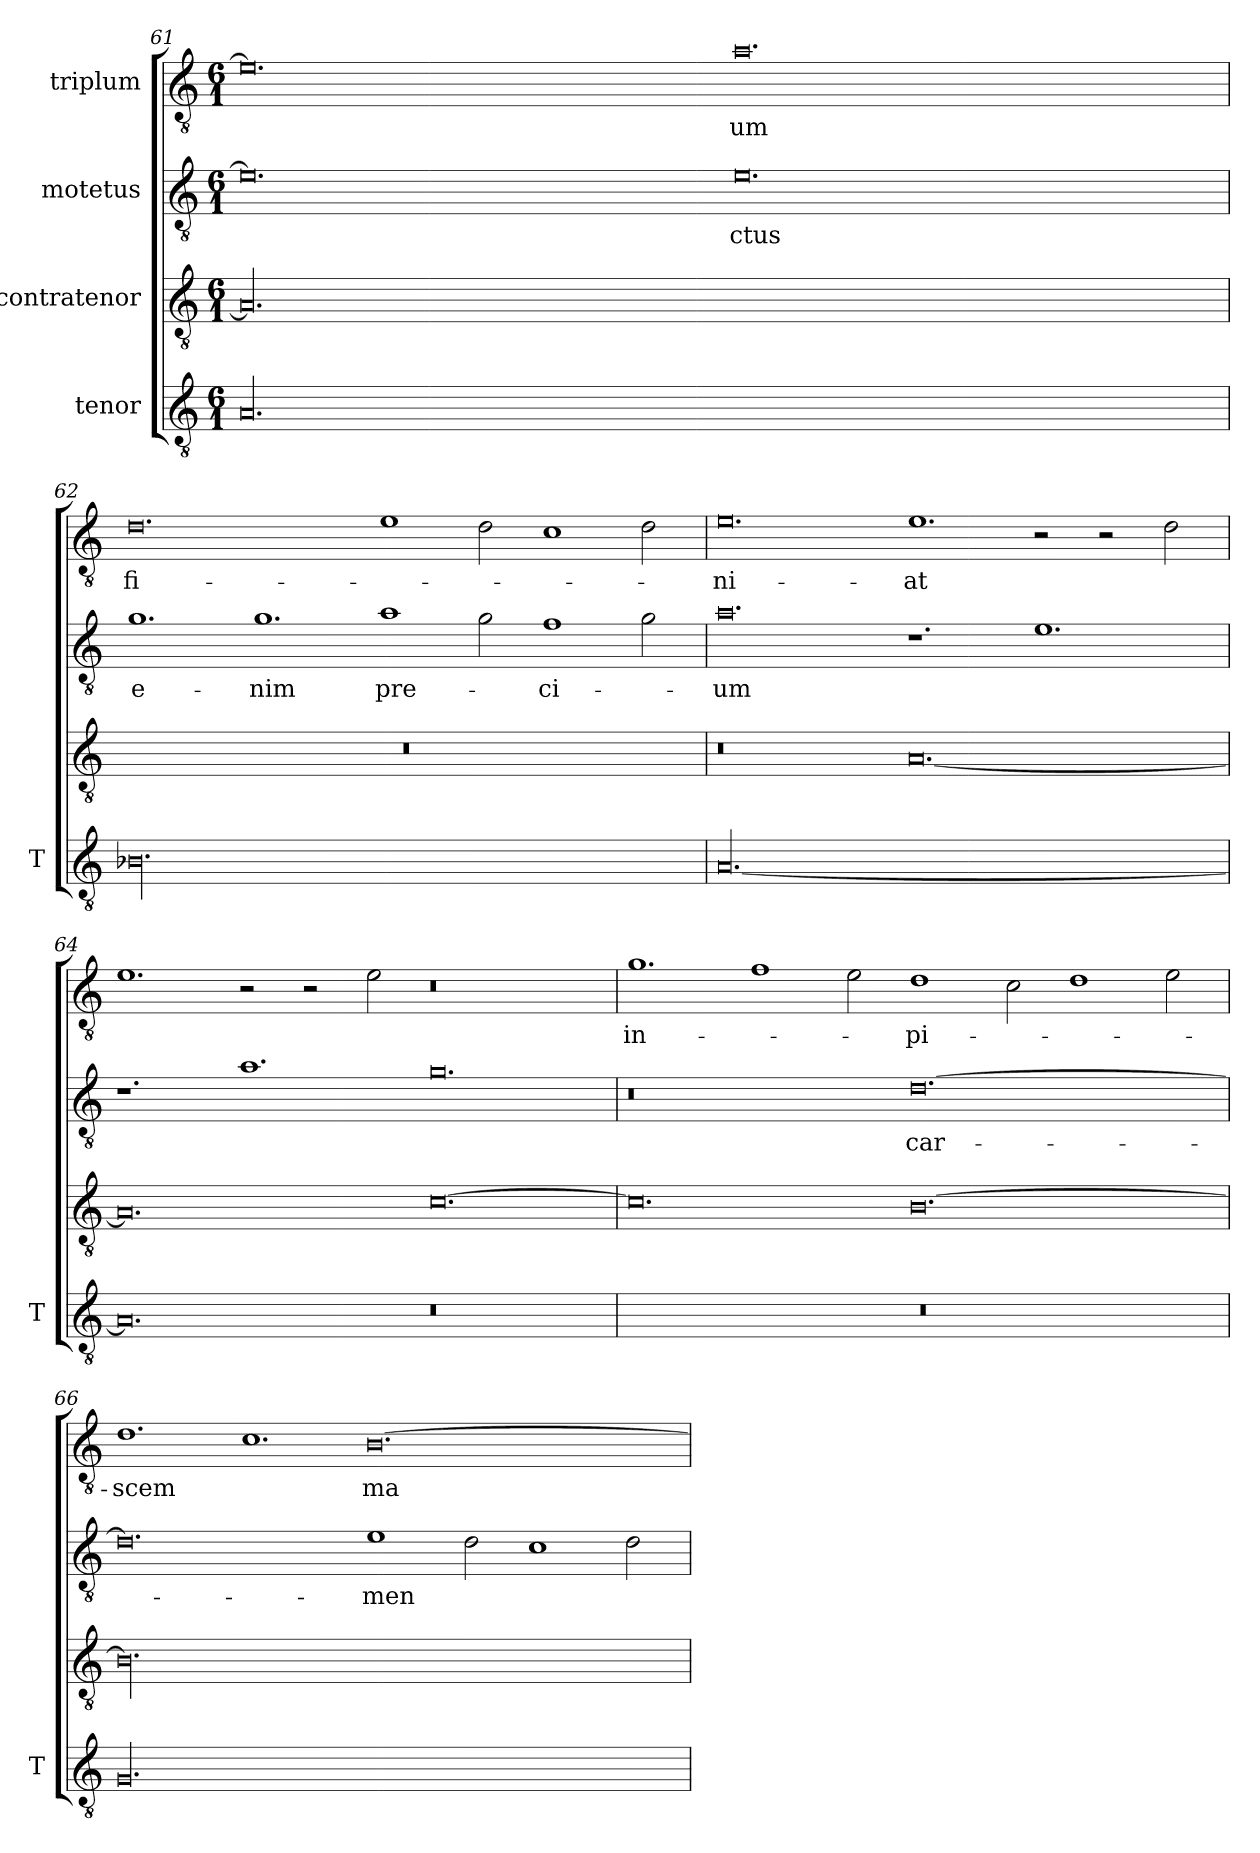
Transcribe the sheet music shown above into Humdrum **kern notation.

**kern	**kern	**kern	**text	**kern	**text
*part4	*part3	*part2	*part2	*part1	*part1
*staff4	*staff3	*staff2	*staff2	*staff1	*staff1
*I"tenor	*I"contratenor	*I"motetus	*	*I"triplum	*
*I'T	*	*	*	*	*
*clefGv2	*clefGv2	*clefGv2	*	*clefGv2	*
*k[]	*k[]	*k[]	*	*k[]	*
*C:	*C:	*C:	*	*C:	*
*M6/1	*M6/1	*M6/1	*	*M6/1	*
=61	=61	=61	=61	=61	=61
00.A/	00.A/]	0.e\]	.	0.e\]	.
.	.	0.e\	-ctus	0.a\	-um
!!LO:LB:g=z
=62	=62	=62	=62	=62	=62
00.B-X\	00.r	1.g\	e-	0.d\	fi-
.	.	1.g\	-nim	.	.
.	.	1a\	pre-	1e\	.
.	.	2g\	.	2d\	.
.	.	1f\	-ci-	1c\	.
.	.	2g\	.	2d\	.
=63	=63	=63	=63	=63	=63
[00.A/	0.r	0.a\	-um	0.e\	-ni-
.	[0.A/	1.r	.	1.e\	-at
.	.	1.e\	.	2r	.
.	.	.	.	2r	.
.	.	.	.	2d\	.
=64	=64	=64	=64	=64	=64
0.A/]	0.A/]	1.r	.	1.e\	.
.	.	1.a\	.	2r	.
.	.	.	.	2r	.
.	.	.	.	2e\	.
0.r	[0.c\	0.g\	.	0.r	.
!!LO:PB:g=z
=65	=65	=65	=65	=65	=65
00.r	0.c\]	0.r	.	1.g\	in-
.	.	.	.	1f\	.
.	.	.	.	2e\	.
.	[0.B\	[0.d\	car-	1d\	pi-
.	.	.	.	2c\	.
.	.	.	.	1d\	.
.	.	.	.	2e\	.
=66	=66	=66	=66	=66	=66
00.G/	00.B\]	0.d\]	.	1.d\	-scem
.	.	.	.	1.c\	.
.	.	1e\	-men	[0.B\	ma-
.	.	2d\	.	.	.
.	.	1c\	.	.	.
.	.	2d\	.	.	.
=	=	=	=	=	=
*-	*-	*-	*-	*-	*-
